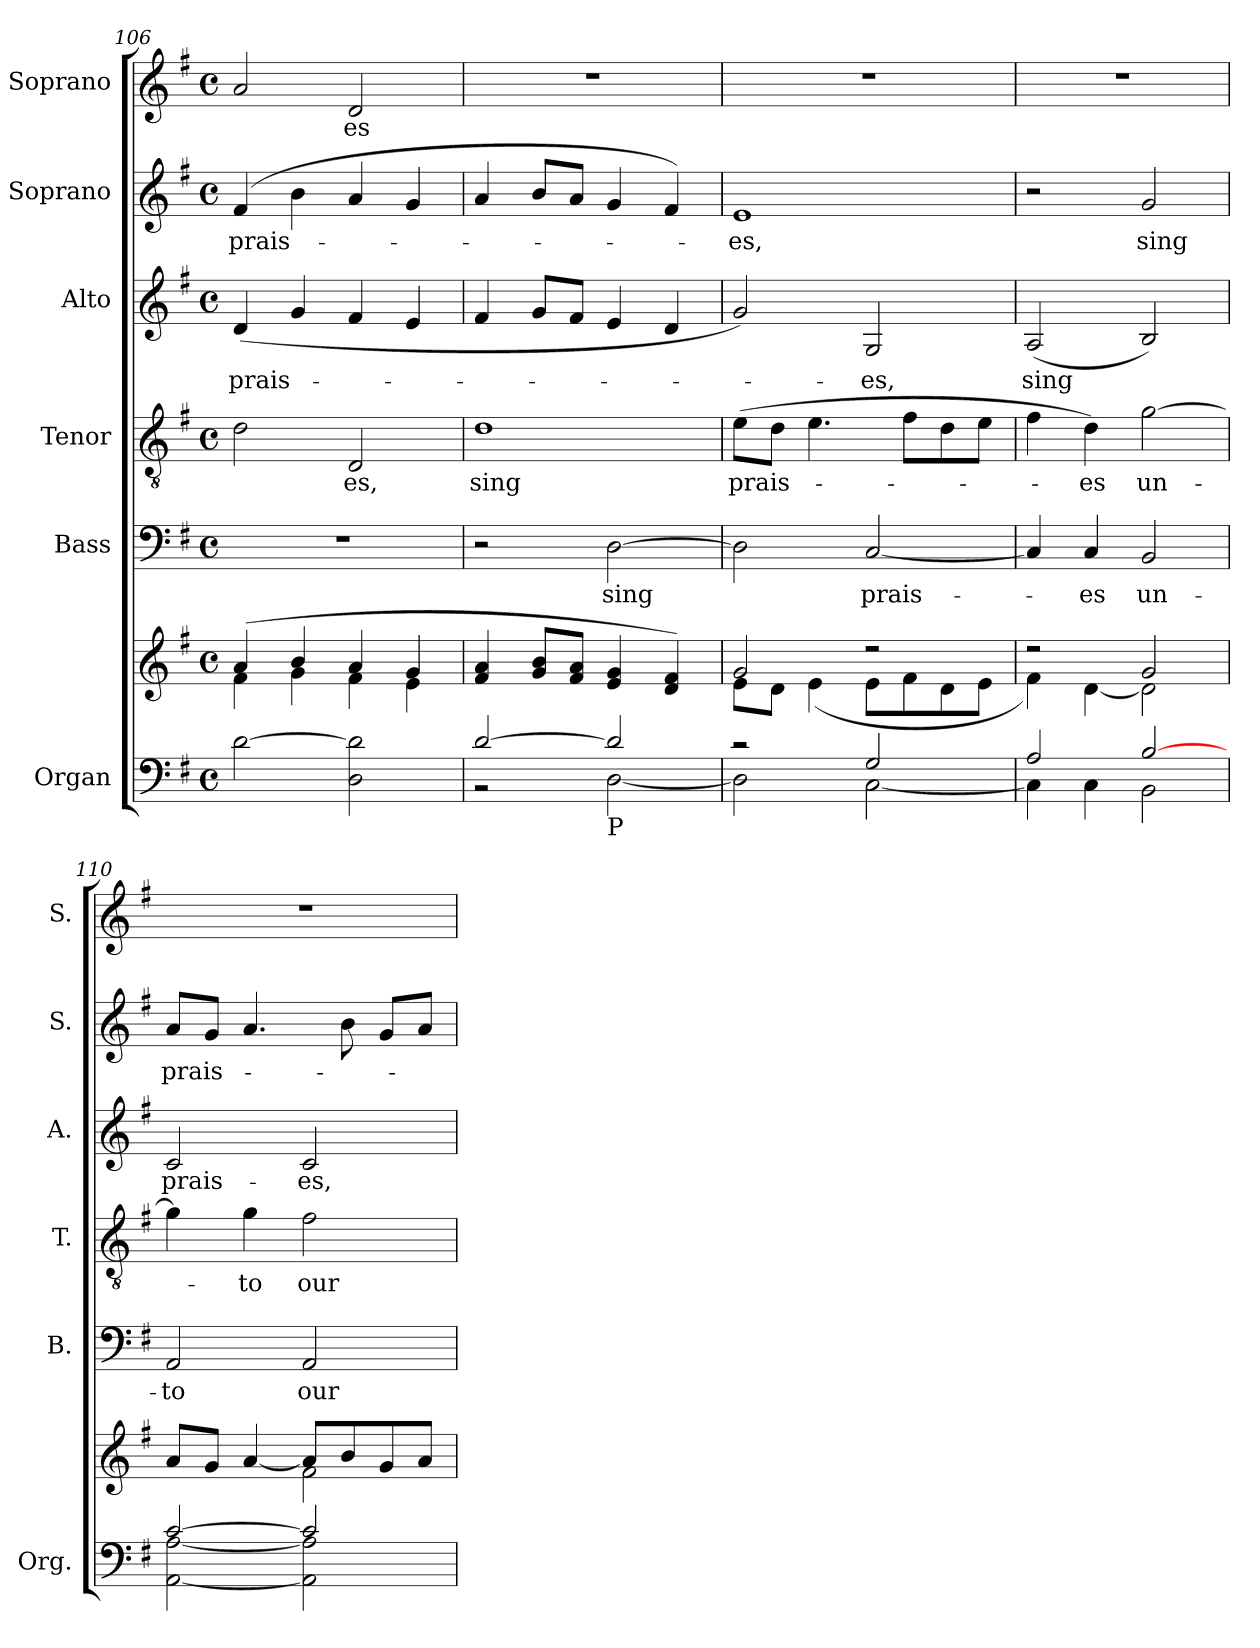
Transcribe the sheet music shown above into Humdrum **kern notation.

**kern	**kern	**kern	**text	**kern	**text	**kern	**text	**kern	**text	**kern	**text
*part6	*part6	*part5	*part5	*part4	*part4	*part3	*part3	*part2	*part2	*part1	*part1
*staff7	*staff6	*staff5	*staff5	*staff4	*staff4	*staff3	*staff3	*staff2	*staff2	*staff1	*staff1
*I"Organ	*	*I"Bass	*	*I"Tenor	*	*I"Alto	*	*I"Soprano	*	*I"Soprano	*
*I'Org.	*	*I'B.	*	*I'T.	*	*I'A.	*	*I'S.	*	*I'S.	*
*clefF4	*clefG2	*clefF4	*	*clefGv2	*	*clefG2	*	*clefG2	*	*clefG2	*
*	*	*	*	*ITrd7c12	*	*	*	*	*	*	*
*k[f#]	*k[f#]	*k[f#]	*	*k[f#]	*	*k[f#]	*	*k[f#]	*	*k[f#]	*
*G:	*G:	*G:	*	*G:	*	*G:	*	*G:	*	*G:	*
*M4/4	*M4/4	*M4/4	*	*M4/4	*	*M4/4	*	*M4/4	*	*M4/4	*
*met(c)	*met(c)	*met(c)	*	*met(c)	*	*met(c)	*	*met(c)	*	*met(c)	*
=106	=106	=106	=106	=106	=106	=106	=106	=106	=106	=106	=106
*	*^	*	*	*	*	*	*	*	*	*	*
!	!	!	!	!	!	!	!	!LO:LY:b:color=#000000	!	!	!	!
!	!	!	!	!	!	!	!	!	!	!LO:LY:b:color=#000000	!	!
[>2di\	(4ai/	4f#i\	1r	.	2Di\	.	(4di/	prais-	(4f#i/	prais-	2ai/	.
.	4bi/	4gi\	.	.	.	.	4gi/	.	4bi\	.	.	.
!	!	!	!	!	!	!LO:LY:b:color=#000000	!	!	!	!	!	!
!	!	!	!	!	!	!	!	!	!	!	!	!LO:LY:b:color=#000000
2Di\ 2di]	4ai/	4f#i\	.	.	2DDi/	-es,	4f#i/	.	4ai/	.	2di/	-es
.	4gi/	4ei\	.	.	.	.	4ei/	.	4gi/	.	.	.
*	*v	*v	*	*	*	*	*	*	*	*	*	*
=107	=107	=107	=107	=107	=107	=107	=107	=107	=107	=107	=107
*^	*	*	*	*	*	*	*	*	*	*	*
*	*	*^	*	*	*	*	*	*	*	*	*	*
!	!	!	!	!	!	!	!LO:LY:b:color=#000000	!	!	!	!	!	!
*	*	*v	*v	*	*	*	*	*	*	*	*	*	*
[>2di/	2r	4f#i/ 4ai	2r	.	1Di	sing	4f#i/	.	4ai/	.	1r	.
.	.	8gi/ 8biL	.	.	.	.	8gi/L	.	8bi/L	.	.	.
.	.	8f#i/ 8aiJ	.	.	.	.	8f#i/J	.	8ai/J	.	.	.
!LO:TX:b:t=P	!	!	!	!	!	!	!	!	!	!	!	!
!	!	!	!	!LO:LY:b:color=#000000	!	!	!	!	!	!	!	!
2di/]	[<2Di\	4ei/ 4gi	[>2Di\	sing	.	.	4ei/	.	4gi/	.	.	.
.	.	4di/ 4f#i)	.	.	.	.	4di/	.	4f#i/)	.	.	.
=108	=108	=108	=108	=108	=108	=108	=108	=108	=108	=108	=108	=108
*	*	*^	*	*	*	*	*	*	*	*	*	*
!	!	!	!	!	!	!	!LO:LY:b:color=#000000	!	!	!	!	!	!
!	!	!	!	!	!	!	!	!	!	!	!LO:LY:b:color=#000000	!	!
2r	2Di\]	2gi/	8ei\L	2Di\]	.	(8Ei\L	prais-	2gi/)	.	1ei	-es,	1r	.
.	.	.	8di\J	.	.	8Di\J	.	.	.	.	.	.	.
.	.	.	(4ei\	.	.	4.Ei\	.	.	.	.	.	.	.
!	!	!	!	!	!LO:LY:b:color=#000000	!	!	!	!	!	!	!	!
!	!	!	!	!	!	!	!	!	!LO:LY:b:color=#000000	!	!	!	!
2Gi/	[<2Ci\	2r	8ei\L	[<2Ci/	prais-	.	.	2Gi/	-es,	.	.	.	.
.	.	.	8f#i\	.	.	8F#i\L	.	.	.	.	.	.	.
.	.	.	8di\	.	.	8Di\	.	.	.	.	.	.	.
.	.	.	8ei\J	.	.	8Ei\J	.	.	.	.	.	.	.
=109	=109	=109	=109	=109	=109	=109	=109	=109	=109	=109	=109	=109	=109
!	!	!	!	!	!	!	!	!	!LO:LY:b:color=#000000	!	!	!	!
2Ai/	4Ci\]	2r	4f#i\)	4Ci/]	.	4F#i\	.	(2Ai/	sing	2r	.	1r	.
!	!	!	!	!	!LO:LY:b:color=#000000	!	!	!	!	!	!	!	!
!	!	!	!	!	!	!	!LO:LY:b:color=#000000	!	!	!	!	!	!
.	4Ci\	.	[<4di\	4Ci/	-es	4Di\)	-es	.	.	.	.	.	.
!	!	!	!	!	!LO:LY:b:color=#000000	!	!	!	!	!	!	!	!
!	!	!	!	!	!	!	!LO:LY:b:color=#000000	!	!	!	!	!	!
!	!	!	!	!	!	!	!	!	!	!	!LO:LY:b:color=#000000	!	!
[>2Bi/	2BBi\	2gi/	2di\]	2BBi/	un-	[>2Gi\	un-	2Bi/)	.	2gi/	sing	.	.
=110	=110	=110	=110	=110	=110	=110	=110	=110	=110	=110	=110	=110	=110
!	!	!	!	!	!LO:LY:b:color=#000000	!	!	!	!	!	!	!	!
!	!	!	!	!	!	!	!	!	!LO:LY:b:color=#000000	!	!	!	!
!	!	!	!	!	!	!	!	!	!	!	!LO:LY:b:color=#000000	!	!
[>2ci/	[<2AAi\ [<2Ai	8ai/L	2ryy	2AAi/	-to	4Gi\]	.	2ci/	prais-	8ai/L	prais-	1r	.
.	.	8gi/J	.	.	.	.	.	.	.	8gi/J	.	.	.
!	!	!	!	!	!	!	!LO:LY:b:color=#000000	!	!	!	!	!	!
.	.	[>4ai/	.	.	.	4Gi\	-to	.	.	4.ai/	.	.	.
!	!	!	!	!	!LO:LY:b:color=#000000	!	!	!	!	!	!	!	!
!	!	!	!	!	!	!	!LO:LY:b:color=#000000	!	!	!	!	!	!
!	!	!	!	!	!	!	!	!	!LO:LY:b:color=#000000	!	!	!	!
2ci/]	2AAi\] 2Ai]	8ai/L]	2f#i\	2AAi/	our	2F#i\	our	2ci/	-es,	.	.	.	.
.	.	8bi/	.	.	.	.	.	.	.	8bi\	.	.	.
.	.	8gi/	.	.	.	.	.	.	.	8gi/L	.	.	.
.	.	8ai/J	.	.	.	.	.	.	.	8ai/J	.	.	.
*v	*v	*	*	*	*	*	*	*	*	*	*	*	*
*	*v	*v	*	*	*	*	*	*	*	*	*	*
=	=	=	=	=	=	=	=	=	=	=	=
*-	*-	*-	*-	*-	*-	*-	*-	*-	*-	*-	*-
